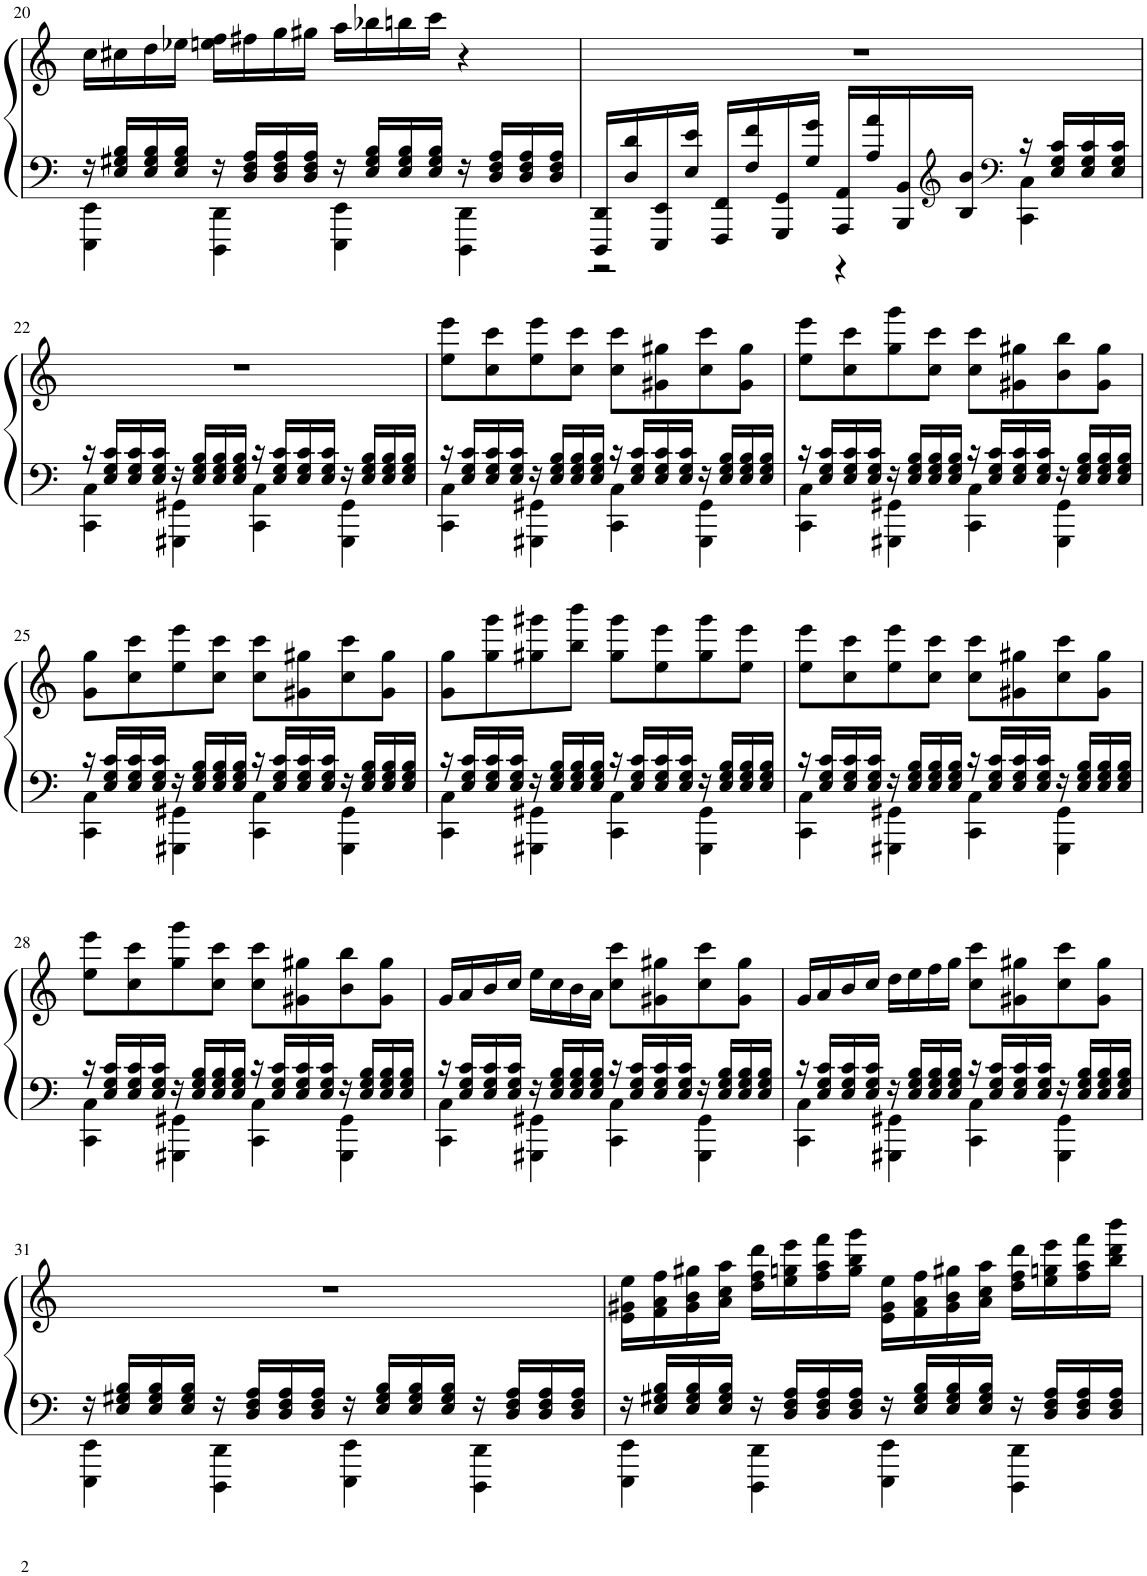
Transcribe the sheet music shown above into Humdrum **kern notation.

**kern	**kern
*part1	*part1
*staff2	*staff1
*I"Piano	*
*I'Pno.	*
!!LO:PB:g=z
*clefF4	*clefG2
*k[]	*k[]
*M4/4	*M4/4
=20	=20
*^	*
16r	4EEE\ 4EE\	16cc\LL
16E/ 16G#X/ 16B/LL	.	16cc#X\
16E/ 16G#/ 16B/	.	16dd\
16E/ 16G#/ 16B/JJ	.	16ee-X\JJ
16r	4DDD\ 4DD\	16een\ 16ff\LL
16D/ 16F/ 16A/LL	.	16ff#X\
16D/ 16F/ 16A/	.	16gg\
16D/ 16F/ 16A/JJ	.	16gg#X\JJ
16r	4EEE\ 4EE\	16aa\LL
16E/ 16G#/ 16B/LL	.	16bb-X\
16E/ 16G#/ 16B/	.	16bbn\
16E/ 16G#/ 16B/JJ	.	16ccc\JJ
16r	4DDD\ 4DD\	4r
16D/ 16F/ 16A/LL	.	.
16D/ 16F/ 16A/	.	.
16D/ 16F/ 16A/JJ	.	.
=21	=21	=21
16DDD/ 16DD/LL	2r	1r
16D/ 16d/	.	.
16EEE/ 16EE/	.	.
16E/ 16e/JJ	.	.
16FFF/ 16FF/LL	.	.
16F/ 16f/	.	.
16GGG/ 16GG/	.	.
16G/ 16g/JJ	.	.
16AAA/ 16AA/LL	4r	.
16A/ 16a/	.	.
16BBB/ 16BB/	.	.
*clefG2	*	*
16B/ 16b/JJ	.	.
*clefF4	*	*
16r	4CC\ 4C\	.
16E/ 16G/ 16c/LL	.	.
16E/ 16G/ 16c/	.	.
16E/ 16G/ 16c/JJ	.	.
!!LO:LB:g=z
=22	=22	=22
16r	4CC\ 4C\	1r
16E/ 16G/ 16c/LL	.	.
16E/ 16G/ 16c/	.	.
16E/ 16G/ 16c/JJ	.	.
16r	4GGG#X\ 4GG#X\	.
16E/ 16G/ 16B/LL	.	.
16E/ 16G/ 16B/	.	.
16E/ 16G/ 16B/JJ	.	.
16r	4CC\ 4C\	.
16E/ 16G/ 16c/LL	.	.
16E/ 16G/ 16c/	.	.
16E/ 16G/ 16c/JJ	.	.
16r	4GGG#\ 4GG#\	.
16E/ 16G/ 16B/LL	.	.
16E/ 16G/ 16B/	.	.
16E/ 16G/ 16B/JJ	.	.
=23	=23	=23
16r	4CC\ 4C\	8ee\ 8eee\L
16E/ 16G/ 16c/LL	.	.
16E/ 16G/ 16c/	.	8cc\ 8ccc\
16E/ 16G/ 16c/JJ	.	.
16r	4GGG#X\ 4GG#X\	8ee\ 8eee\
16E/ 16G/ 16B/LL	.	.
16E/ 16G/ 16B/	.	8cc\ 8ccc\J
16E/ 16G/ 16B/JJ	.	.
16r	4CC\ 4C\	8cc\ 8ccc\L
16E/ 16G/ 16c/LL	.	.
16E/ 16G/ 16c/	.	8g#X\ 8gg#X\
16E/ 16G/ 16c/JJ	.	.
16r	4GGG#\ 4GG#\	8cc\ 8ccc\
16E/ 16G/ 16B/LL	.	.
16E/ 16G/ 16B/	.	8g#\ 8gg#\J
16E/ 16G/ 16B/JJ	.	.
=24	=24	=24
16r	4CC\ 4C\	8ee\ 8eee\L
16E/ 16G/ 16c/LL	.	.
16E/ 16G/ 16c/	.	8cc\ 8ccc\
16E/ 16G/ 16c/JJ	.	.
16r	4GGG#X\ 4GG#X\	8gg\ 8ggg\
16E/ 16G/ 16B/LL	.	.
16E/ 16G/ 16B/	.	8cc\ 8ccc\J
16E/ 16G/ 16B/JJ	.	.
16r	4CC\ 4C\	8cc\ 8ccc\L
16E/ 16G/ 16c/LL	.	.
16E/ 16G/ 16c/	.	8g#X\ 8gg#X\
16E/ 16G/ 16c/JJ	.	.
16r	4GGG#\ 4GG#\	8b\ 8bb\
16E/ 16G/ 16B/LL	.	.
16E/ 16G/ 16B/	.	8g#\ 8gg#\J
16E/ 16G/ 16B/JJ	.	.
!!LO:LB:g=z
=25	=25	=25
16r	4CC\ 4C\	8g\ 8gg\L
16E/ 16G/ 16c/LL	.	.
16E/ 16G/ 16c/	.	8cc\ 8ccc\
16E/ 16G/ 16c/JJ	.	.
16r	4GGG#X\ 4GG#X\	8ee\ 8eee\
16E/ 16G/ 16B/LL	.	.
16E/ 16G/ 16B/	.	8cc\ 8ccc\J
16E/ 16G/ 16B/JJ	.	.
16r	4CC\ 4C\	8cc\ 8ccc\L
16E/ 16G/ 16c/LL	.	.
16E/ 16G/ 16c/	.	8g#X\ 8gg#X\
16E/ 16G/ 16c/JJ	.	.
16r	4GGG#\ 4GG#\	8cc\ 8ccc\
16E/ 16G/ 16B/LL	.	.
16E/ 16G/ 16B/	.	8g#\ 8gg#\J
16E/ 16G/ 16B/JJ	.	.
=26	=26	=26
16r	4CC\ 4C\	8g\ 8gg\L
16E/ 16G/ 16c/LL	.	.
16E/ 16G/ 16c/	.	8gg\ 8ggg\
16E/ 16G/ 16c/JJ	.	.
16r	4GGG#X\ 4GG#X\	8gg#X\ 8ggg#X\
16E/ 16G/ 16B/LL	.	.
16E/ 16G/ 16B/	.	8bb\ 8bbb\J
16E/ 16G/ 16B/JJ	.	.
16r	4CC\ 4C\	8gg#\ 8ggg#\L
16E/ 16G/ 16c/LL	.	.
16E/ 16G/ 16c/	.	8ee\ 8eee\
16E/ 16G/ 16c/JJ	.	.
16r	4GGG#\ 4GG#\	8gg#\ 8ggg#\
16E/ 16G/ 16B/LL	.	.
16E/ 16G/ 16B/	.	8ee\ 8eee\J
16E/ 16G/ 16B/JJ	.	.
=27	=27	=27
16r	4CC\ 4C\	8ee\ 8eee\L
16E/ 16G/ 16c/LL	.	.
16E/ 16G/ 16c/	.	8cc\ 8ccc\
16E/ 16G/ 16c/JJ	.	.
16r	4GGG#X\ 4GG#X\	8ee\ 8eee\
16E/ 16G/ 16B/LL	.	.
16E/ 16G/ 16B/	.	8cc\ 8ccc\J
16E/ 16G/ 16B/JJ	.	.
16r	4CC\ 4C\	8cc\ 8ccc\L
16E/ 16G/ 16c/LL	.	.
16E/ 16G/ 16c/	.	8g#X\ 8gg#X\
16E/ 16G/ 16c/JJ	.	.
16r	4GGG#\ 4GG#\	8cc\ 8ccc\
16E/ 16G/ 16B/LL	.	.
16E/ 16G/ 16B/	.	8g#\ 8gg#\J
16E/ 16G/ 16B/JJ	.	.
!!LO:LB:g=z
=28	=28	=28
16r	4CC\ 4C\	8ee\ 8eee\L
16E/ 16G/ 16c/LL	.	.
16E/ 16G/ 16c/	.	8cc\ 8ccc\
16E/ 16G/ 16c/JJ	.	.
16r	4GGG#X\ 4GG#X\	8gg\ 8ggg\
16E/ 16G/ 16B/LL	.	.
16E/ 16G/ 16B/	.	8cc\ 8ccc\J
16E/ 16G/ 16B/JJ	.	.
16r	4CC\ 4C\	8cc\ 8ccc\L
16E/ 16G/ 16c/LL	.	.
16E/ 16G/ 16c/	.	8g#X\ 8gg#X\
16E/ 16G/ 16c/JJ	.	.
16r	4GGG#\ 4GG#\	8b\ 8bb\
16E/ 16G/ 16B/LL	.	.
16E/ 16G/ 16B/	.	8g#\ 8gg#\J
16E/ 16G/ 16B/JJ	.	.
=29	=29	=29
16r	4CC\ 4C\	16g/LL
16E/ 16G/ 16c/LL	.	16a/
16E/ 16G/ 16c/	.	16b/
16E/ 16G/ 16c/JJ	.	16cc/JJ
16r	4GGG#X\ 4GG#X\	16ee\LL
16E/ 16G/ 16B/LL	.	16cc\
16E/ 16G/ 16B/	.	16b\
16E/ 16G/ 16B/JJ	.	16a\JJ
16r	4CC\ 4C\	8cc\ 8ccc\L
16E/ 16G/ 16c/LL	.	.
16E/ 16G/ 16c/	.	8g#X\ 8gg#X\
16E/ 16G/ 16c/JJ	.	.
16r	4GGG#\ 4GG#\	8cc\ 8ccc\
16E/ 16G/ 16B/LL	.	.
16E/ 16G/ 16B/	.	8g#\ 8gg#\J
16E/ 16G/ 16B/JJ	.	.
=30	=30	=30
16r	4CC\ 4C\	16g/LL
16E/ 16G/ 16c/LL	.	16a/
16E/ 16G/ 16c/	.	16b/
16E/ 16G/ 16c/JJ	.	16cc/JJ
16r	4GGG#X\ 4GG#X\	16dd\LL
16E/ 16G/ 16B/LL	.	16ee\
16E/ 16G/ 16B/	.	16ff\
16E/ 16G/ 16B/JJ	.	16gg\JJ
16r	4CC\ 4C\	8cc\ 8ccc\L
16E/ 16G/ 16c/LL	.	.
16E/ 16G/ 16c/	.	8g#X\ 8gg#X\
16E/ 16G/ 16c/JJ	.	.
16r	4GGG#\ 4GG#\	8cc\ 8ccc\
16E/ 16G/ 16B/LL	.	.
16E/ 16G/ 16B/	.	8g#\ 8gg#\J
16E/ 16G/ 16B/JJ	.	.
!!LO:LB:g=z
=31	=31	=31
16r	4EEE\ 4EE\	1r
16E/ 16G#X/ 16B/LL	.	.
16E/ 16G#/ 16B/	.	.
16E/ 16G#/ 16B/JJ	.	.
16r	4DDD\ 4DD\	.
16D/ 16F/ 16A/LL	.	.
16D/ 16F/ 16A/	.	.
16D/ 16F/ 16A/JJ	.	.
16r	4EEE\ 4EE\	.
16E/ 16G#/ 16B/LL	.	.
16E/ 16G#/ 16B/	.	.
16E/ 16G#/ 16B/JJ	.	.
16r	4DDD\ 4DD\	.
16D/ 16F/ 16A/LL	.	.
16D/ 16F/ 16A/	.	.
16D/ 16F/ 16A/JJ	.	.
=32	=32	=32
16r	4EEE\ 4EE\	16e\ 16g#X\ 16ee\LL
16E/ 16G#X/ 16B/LL	.	16f\ 16a\ 16ff\
16E/ 16G#/ 16B/	.	16g#\ 16b\ 16gg#X\
16E/ 16G#/ 16B/JJ	.	16a\ 16cc\ 16aa\JJ
16r	4DDD\ 4DD\	16dd\ 16ff\ 16ddd\LL
16D/ 16F/ 16A/LL	.	16ee\ 16ggn\ 16eee\
16D/ 16F/ 16A/	.	16ff\ 16aa\ 16fff\
16D/ 16F/ 16A/JJ	.	16gg\ 16bb\ 16ggg\JJ
16r	4EEE\ 4EE\	16e\ 16g#\ 16ee\LL
16E/ 16G#/ 16B/LL	.	16f\ 16a\ 16ff\
16E/ 16G#/ 16B/	.	16g#\ 16b\ 16gg#X\
16E/ 16G#/ 16B/JJ	.	16a\ 16cc\ 16aa\JJ
16r	4DDD\ 4DD\	16dd\ 16ff\ 16ddd\LL
16D/ 16F/ 16A/LL	.	16ee\ 16ggn\ 16eee\
16D/ 16F/ 16A/	.	16ff\ 16aa\ 16fff\
16D/ 16F/ 16A/JJ	.	16bb\ 16ddd\ 16bbb\JJ
*v	*v	*
=	=
*-	*-
